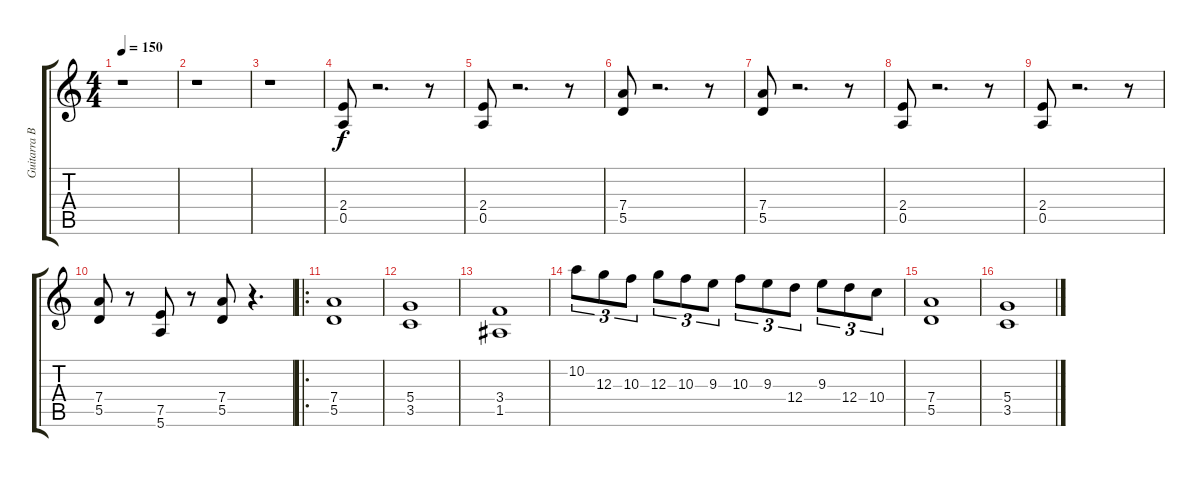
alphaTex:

\track ("Guitarra Base" "Guitarra B") {instrument distortionguitar}
\staff {score tabs}
\tuning (E4 B3 G3 D3 A2 E2) {hide}
\ts (4 4)
\tempo 150
\clef g2
\ks c
r.1{dy f instrument distortionguitar} |
r.1 |
r.1 |
(2.4 0.5).8 r.2{d} r.8 |
(2.4 0.5).8 r.2{d} r.8 |
(7.4 5.5).8 r.2{d} r.8 |
(7.4 5.5).8 r.2{d} r.8 |
(2.4 0.5).8 r.2{d} r.8 |
(2.4 0.5).8 r.2{d} r.8 |
(7.4 5.5).8 r.8 (7.5 5.6).8 r.8 (7.4 5.5).8 r.4{d} |
\ro
(7.4 5.5).1 |
(5.4 3.5).1 |
(3.4 1.5).1 |
10.2.8{tu (3 2)} 12.3.8{tu (3 2)} 10.3.8{tu (3 2)} 12.3.8{tu (3 2)} 10.3.8{tu (3 2)} 9.3.8{tu (3 2)} 10.3.8{tu (3 2)} 9.3.8{tu (3 2)} 12.4.8{tu (3 2)} 9.3.8{tu (3 2)} 12.4.8{tu (3 2)} 10.4.8{tu (3 2)} |
(7.4 5.5).1 |
(5.4 3.5).1
